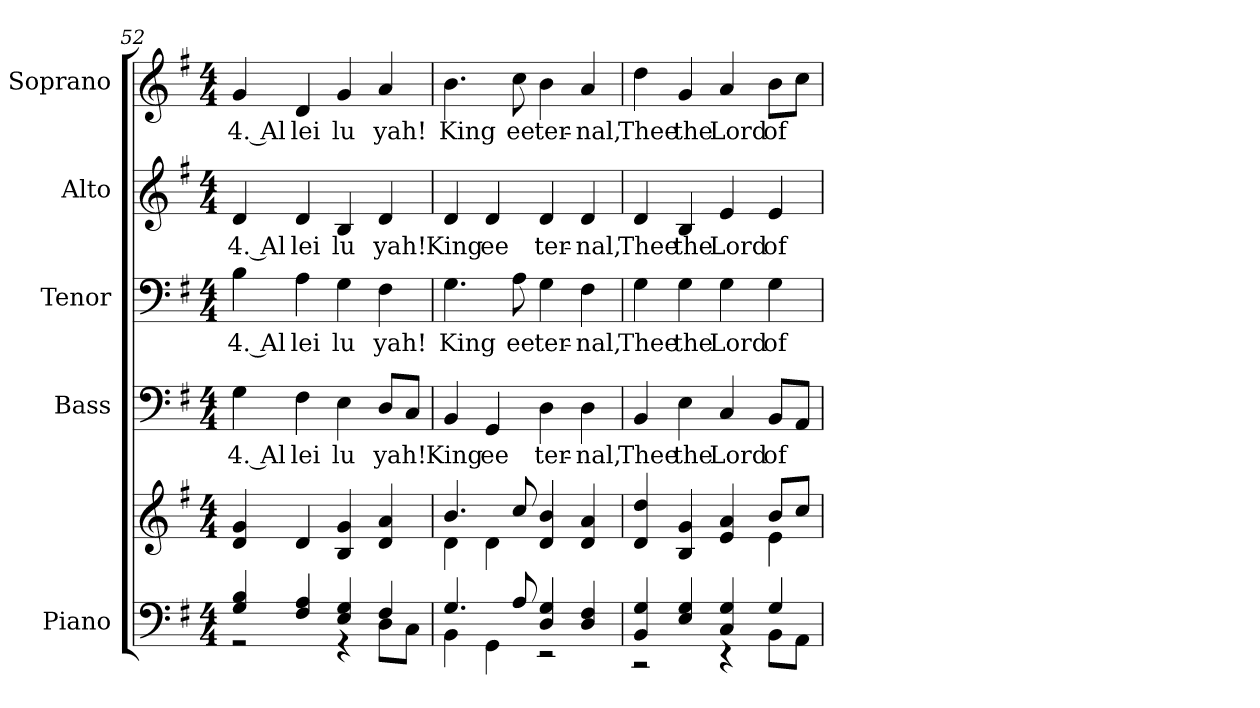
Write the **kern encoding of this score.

**kern	**kern	**kern	**text	**kern	**text	**kern	**text	**kern	**text
*part5	*part5	*part4	*part4	*part3	*part3	*part2	*part2	*part1	*part1
*staff6	*staff5	*staff4	*staff4	*staff3	*staff3	*staff2	*staff2	*staff1	*staff1
*I"Piano	*	*I"Bass	*	*I"Tenor	*	*I"Alto	*	*I"Soprano	*
*I'Pno.	*	*I'B.	*	*I'T.	*	*I'A.	*	*I'S.	*
*clefF4	*clefG2	*clefF4	*	*clefF4	*	*clefG2	*	*clefG2	*
*k[f#]	*k[f#]	*k[f#]	*	*k[f#]	*	*k[f#]	*	*k[f#]	*
*G:	*G:	*G:	*	*G:	*	*G:	*	*G:	*
*M4/4	*M4/4	*M4/4	*	*M4/4	*	*M4/4	*	*M4/4	*
=52	=52	=52	=52	=52	=52	=52	=52	=52	=52
*^	*	*	*	*	*	*	*	*	*
!	!	!	!	!LO:LY:b:color=#000000	!	!	!	!	!	!
!	!	!	!	!	!	!LO:LY:b:color=#000000	!	!	!	!
!	!	!	!	!	!	!	!	!LO:LY:b:color=#000000	!	!
!	!	!	!	!	!	!	!	!	!	!LO:LY:b:color=#000000
4Gi/ 4Bi	2r	4di/ 4gi	4Gi\	4. Al	4Bi\	4. Al	4di/	4. Al	4gi/	4. Al
!	!	!	!	!LO:LY:b:color=#000000	!	!	!	!	!	!
!	!	!	!	!	!	!LO:LY:b:color=#000000	!	!	!	!
!	!	!	!	!	!	!	!	!LO:LY:b:color=#000000	!	!
!	!	!	!	!	!	!	!	!	!	!LO:LY:b:color=#000000
4F#i/ 4Ai	.	4di/	4F#i\	lei	4Ai\	lei	4di/	lei	4di/	lei
!	!	!	!	!LO:LY:b:color=#000000	!	!	!	!	!	!
!	!	!	!	!	!	!LO:LY:b:color=#000000	!	!	!	!
!	!	!	!	!	!	!	!	!LO:LY:b:color=#000000	!	!
!	!	!	!	!	!	!	!	!	!	!LO:LY:b:color=#000000
4Ei/ 4Gi	4r	4Bi/ 4gi	4Ei\	lu	4Gi\	lu	4Bi/	lu	4gi/	lu
!	!	!	!	!LO:LY:b:color=#000000	!	!	!	!	!	!
!	!	!	!	!	!	!LO:LY:b:color=#000000	!	!	!	!
!	!	!	!	!	!	!	!	!LO:LY:b:color=#000000	!	!
!	!	!	!	!	!	!	!	!	!	!LO:LY:b:color=#000000
4F#i/	8Di\L	4di/ 4ai	8Di/L	yah!	4F#i\	yah!	4di/	yah!	4ai/	yah!
.	8Ci\J	.	8Ci/J	.	.	.	.	.	.	.
!!LO:PB:g=z
=53	=53	=53	=53	=53	=53	=53	=53	=53	=53	=53
*	*	*^	*	*	*	*	*	*	*	*
!	!	!	!	!	!LO:LY:b:color=#000000	!	!	!	!	!	!
!	!	!	!	!	!	!	!LO:LY:b:color=#000000	!	!	!	!
!	!	!	!	!	!	!	!	!	!LO:LY:b:color=#000000	!	!
!	!	!	!	!	!	!	!	!	!	!	!LO:LY:b:color=#000000
4.Gi/	4BBi\	4.bi/	4di\	4BBi/	King	4.Gi\	King	4di/	King	4.bi\	King
!	!	!	!	!	!LO:LY:b:color=#000000	!	!	!	!	!	!
!	!	!	!	!	!	!	!	!	!LO:LY:b:color=#000000	!	!
.	4GGi\	.	4di\	4GGi/	ee	.	.	4di/	ee	.	.
!	!	!	!	!	!	!	!LO:LY:b:color=#000000	!	!	!	!
!	!	!	!	!	!	!	!	!	!	!	!LO:LY:b:color=#000000
8Ai/	.	8cci/	.	.	.	8Ai\	ee	.	.	8cci\	ee
!	!	!	!	!	!LO:LY:b:color=#000000	!	!	!	!	!	!
!	!	!	!	!	!	!	!LO:LY:b:color=#000000	!	!	!	!
!	!	!	!	!	!	!	!	!	!LO:LY:b:color=#000000	!	!
!	!	!	!	!	!	!	!	!	!	!	!LO:LY:b:color=#000000
4Di/ 4Gi	2r	4di/ 4bi	2ryy	4Di\	ter-	4Gi\	ter-	4di/	ter-	4bi\	ter-
!	!	!	!	!	!LO:LY:b:color=#000000	!	!	!	!	!	!
!	!	!	!	!	!	!	!LO:LY:b:color=#000000	!	!	!	!
!	!	!	!	!	!	!	!	!	!LO:LY:b:color=#000000	!	!
!	!	!	!	!	!	!	!	!	!	!	!LO:LY:b:color=#000000
4Di/ 4F#i	.	4di/ 4ai	.	4Di\	-nal,	4F#i\	-nal,	4di/	-nal,	4ai/	-nal,
=54	=54	=54	=54	=54	=54	=54	=54	=54	=54	=54	=54
!	!	!	!	!	!LO:LY:b:color=#000000	!	!	!	!	!	!
!	!	!	!	!	!	!	!LO:LY:b:color=#000000	!	!	!	!
!	!	!	!	!	!	!	!	!	!LO:LY:b:color=#000000	!	!
!	!	!	!	!	!	!	!	!	!	!	!LO:LY:b:color=#000000
4BBi/ 4Gi	2r	4di/ 4ddi	2ryy	4BBi/	Thee	4Gi\	Thee	4di/	Thee	4ddi\	Thee
!	!	!	!	!	!LO:LY:b:color=#000000	!	!	!	!	!	!
!	!	!	!	!	!	!	!LO:LY:b:color=#000000	!	!	!	!
!	!	!	!	!	!	!	!	!	!LO:LY:b:color=#000000	!	!
!	!	!	!	!	!	!	!	!	!	!	!LO:LY:b:color=#000000
4Ei/ 4Gi	.	4Bi/ 4gi	.	4Ei\	the	4Gi\	the	4Bi/	the	4gi/	the
!	!	!	!	!	!LO:LY:b:color=#000000	!	!	!	!	!	!
!	!	!	!	!	!	!	!LO:LY:b:color=#000000	!	!	!	!
!	!	!	!	!	!	!	!	!	!LO:LY:b:color=#000000	!	!
!	!	!	!	!	!	!	!	!	!	!	!LO:LY:b:color=#000000
4Ci/ 4Gi	4r	4ei/ 4ai	4ryy	4Ci/	Lord	4Gi\	Lord	4ei/	Lord	4ai/	Lord
!	!	!	!	!	!LO:LY:b:color=#000000	!	!	!	!	!	!
!	!	!	!	!	!	!	!LO:LY:b:color=#000000	!	!	!	!
!	!	!	!	!	!	!	!	!	!LO:LY:b:color=#000000	!	!
!	!	!	!	!	!	!	!	!	!	!	!LO:LY:b:color=#000000
4Gi/	8BBi\L	8bi/L	4ei\	8BBi/L	of	4Gi\	of	4ei/	of	8bi\L	of
.	8AAi\J	8cci/J	.	8AAi/J	.	.	.	.	.	8cci\J	.
*v	*v	*	*	*	*	*	*	*	*	*	*
*	*v	*v	*	*	*	*	*	*	*	*
=	=	=	=	=	=	=	=	=	=
*-	*-	*-	*-	*-	*-	*-	*-	*-	*-
